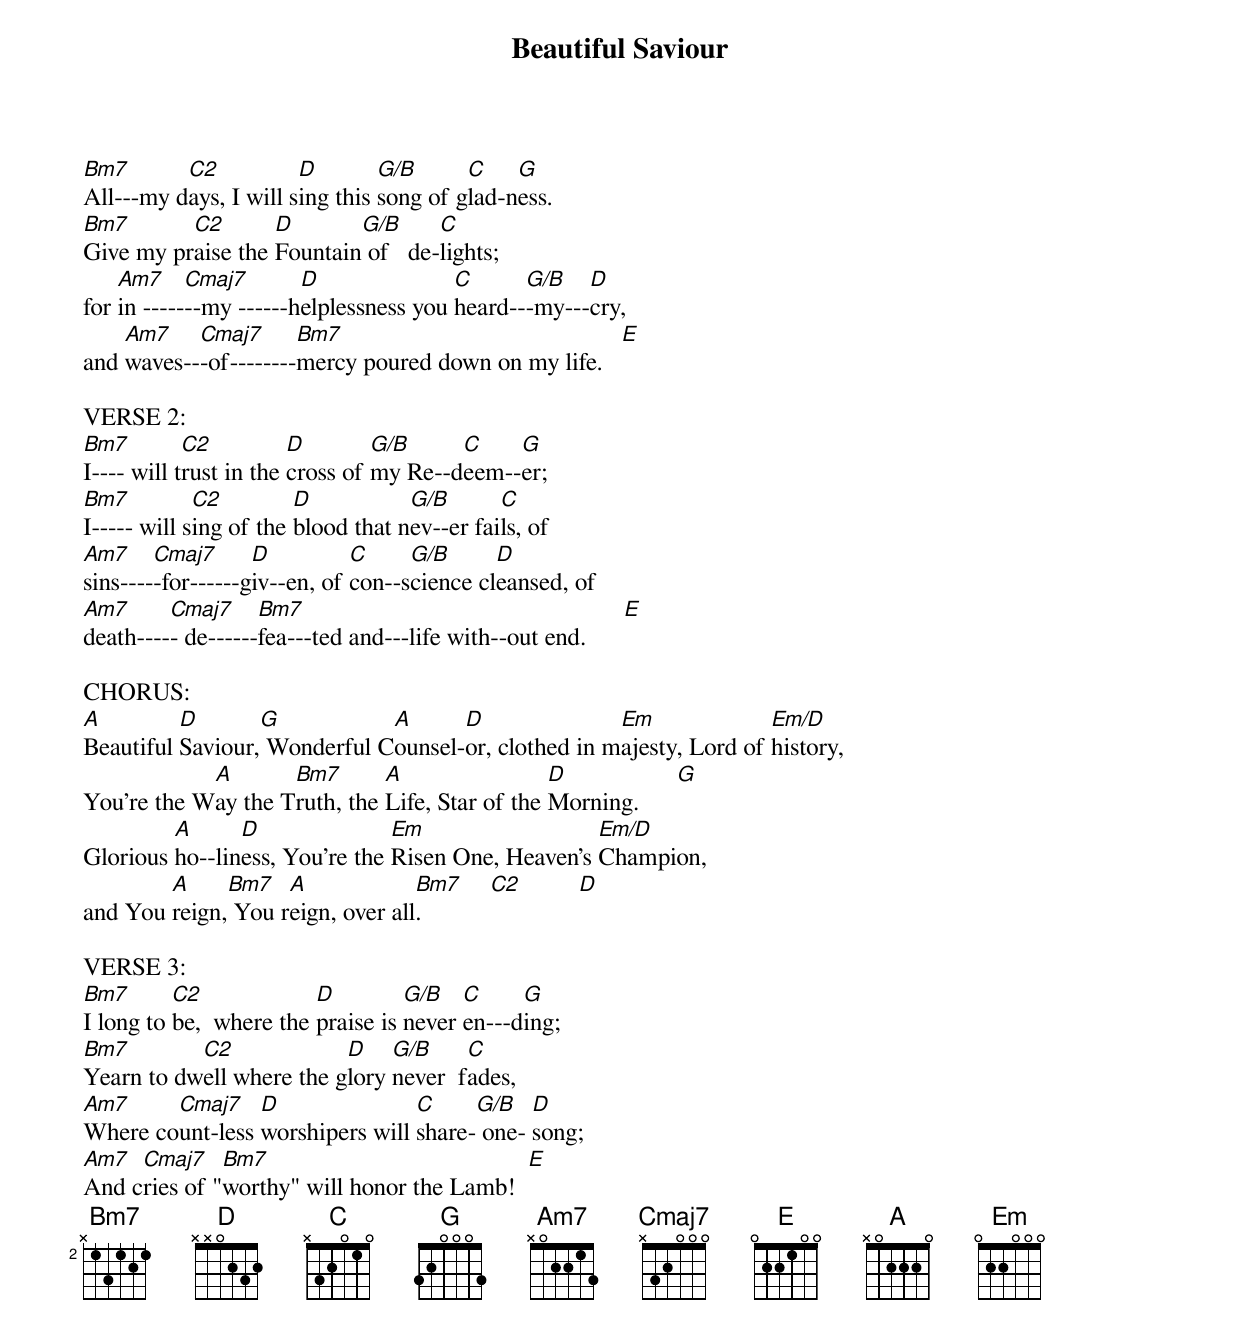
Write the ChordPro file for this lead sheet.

{t:Beautiful Saviour}
[Bm7]All---my d[C2]ays, I will s[D]ing this [G/B]song of g[C]lad-n[G]ess.
[Bm7]Give my pr[C2]aise the [D]Fountain[G/B] of   de-[C]lights;
for [Am7]in -----[Cmaj7]--my ------h[D]elplessness you [C]heard--[G/B]-my---[D]cry,
and [Am7]waves--[Cmaj7]-of--------[Bm7]mercy poured down on my life.   [E]

VERSE 2:
[Bm7]I---- will t[C2]rust in the [D]cross of [G/B]my Re--d[C]eem--[G]er;
[Bm7]I----- will s[C2]ing of the [D]blood that n[G/B]ev--er fai[C]ls, of
[Am7]sins----[Cmaj7]-for------g[D]iv--en, of [C]con--s[G/B]cience cl[D]eansed, of
[Am7]death----[Cmaj7]- de------[Bm7]fea---ted and---life with--out end.      [E]

CHORUS:
[A]Beautiful [D]Saviour,[G] Wonderful C[A]ounsel-[D]or, clothed in m[Em]ajesty, Lord of [Em/D]history,
You're the W[A]ay the T[Bm7]ruth, the [A]Life, Star of the [D]Morning.      [G]
Glorious [A]ho--lin[D]ess, You're the [Em]Risen One, Heaven's [Em/D]Champion,
and You [A]reign,[Bm7] You r[A]eign, over all[Bm7].           [C2]         [D]

VERSE 3:
[Bm7]I long to [C2]be,  where the [D]praise is [G/B]never [C]en---d[G]ing;
[Bm7]Yearn to dw[C2]ell where the g[D]lory [G/B]never  f[C]ades,
[Am7]Where co[Cmaj7]unt-less [D]worshipers will [C]share-[G/B] one- [D]song;
[Am7]And c[Cmaj7]ries of "[Bm7]worthy" will honor the Lamb!  [E]
